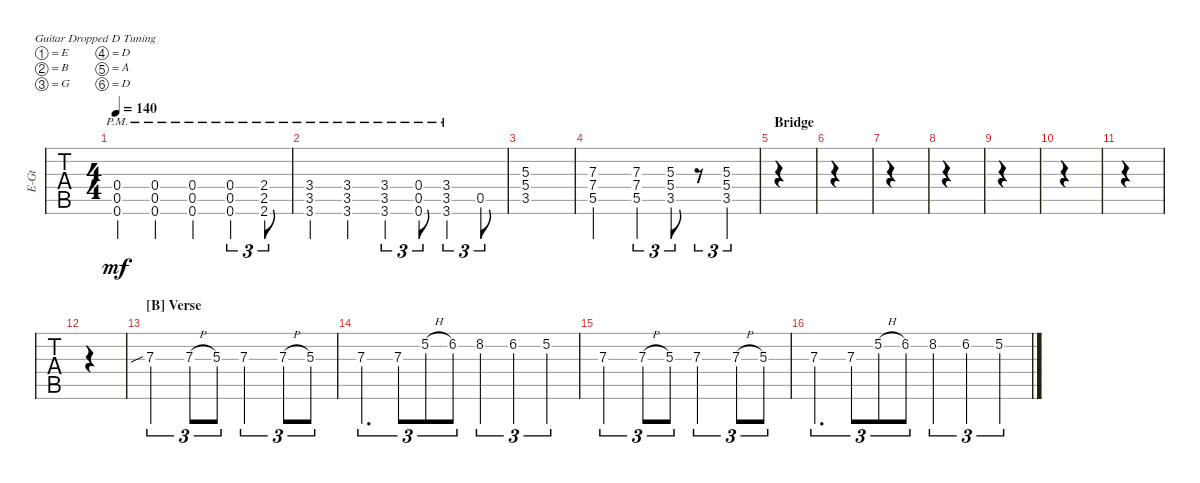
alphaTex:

\defaultSystemsLayout 4
\bracketExtendMode groupsimilarinstruments
\multiBarRest
\otherSystemsTrackNameOrientation horizontal
\track ("David" "E-Gt") {mute instrument distortionguitar}
\staff {tabs}
\tuning (E4 B3 G3 D3 A2 D2)
\ts (4 4)
\tempo 140
\clef g2
\ks c
(0.6{pm} 0.5{pm} 0.4{pm}).4{dy mf} (0.6{pm} 0.5{pm} 0.4{pm}).4 (0.6{pm} 0.5{pm} 0.4{pm}).4 (0.6{pm} 0.5{pm} 0.4{pm}).4{tu (3 2)} (2.6{pm} 2.5{pm} 2.4{pm}).8{tu (3 2)} |
(3.6{pm} 3.5{pm} 3.4{pm}).4 (3.6{pm} 3.5{pm} 3.4{pm}).4 (3.6{pm} 3.5{pm} 3.4{pm}).4{tu (3 2)} (0.6{pm} 0.5{pm} 0.4{pm}).8{tu (3 2)} (3.6{pm} 3.5{pm} 3.4{pm}).4{tu (3 2)} 0.5.8{tu (3 2)} |
(3.5 5.4 5.3).1 |
(5.5 7.4 7.3).2 (5.5 7.4 7.3).4{tu (3 2)} (3.5 5.4 5.3).8{tu (3 2)} r.8{tu (3 2)} (3.5 5.3 5.4).4{tu (3 2)} |
\section ("" "Bridge")
|
|
|
|
|
|
|
|
\section ("B" "Verse")
7.3{sib}.2{tu (3 2)} 7.3{h}.8{tu (3 2)} 5.3.8{tu (3 2)} 7.3.2{tu (3 2)} 7.3{h}.8{tu (3 2)} 5.3.8{tu (3 2)} |
7.3.4{d tu (3 2)} 7.3.8{tu (3 2)} 5.2{h}.8{tu (3 2)} 6.2.8{tu (3 2)} 8.2.4{tu (3 2)} 6.2.4{tu (3 2)} 5.2.4{tu (3 2)} |
7.3.2{tu (3 2)} 7.3{h}.8{tu (3 2)} 5.3.8{tu (3 2)} 7.3.2{tu (3 2)} 7.3{h}.8{tu (3 2)} 5.3.8{tu (3 2)} |
7.3.4{d tu (3 2)} 7.3.8{tu (3 2)} 5.2{h}.8{tu (3 2)} 6.2.8{tu (3 2)} 8.2.4{tu (3 2)} 6.2.4{tu (3 2)} 5.2.4{tu (3 2)}
